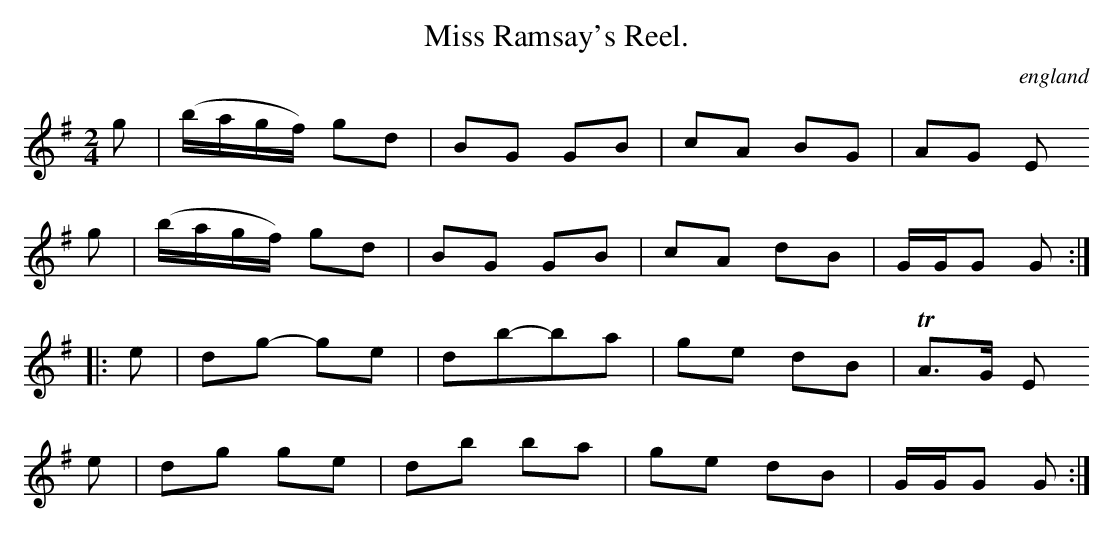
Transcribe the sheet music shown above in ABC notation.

X:1
T:Miss Ramsay's Reel.
O:england
M:2/4
L:1/16
K:G
g2|(bagf) g2d2|B2G2 G2B2|c2A2 B2G2| A2G2 E2
g2|(bagf) g2d2|B2G2 G2B2|c2A2 d2B2| GGG2 G2::
e2| d2g2- g2e2|d2b2-b2a2|g2e2 d2B2|TA3G  E2
e2| d2g2  g2e2|d2b2 b2a2|g2e2 d2B2| GGG2 G2:|
